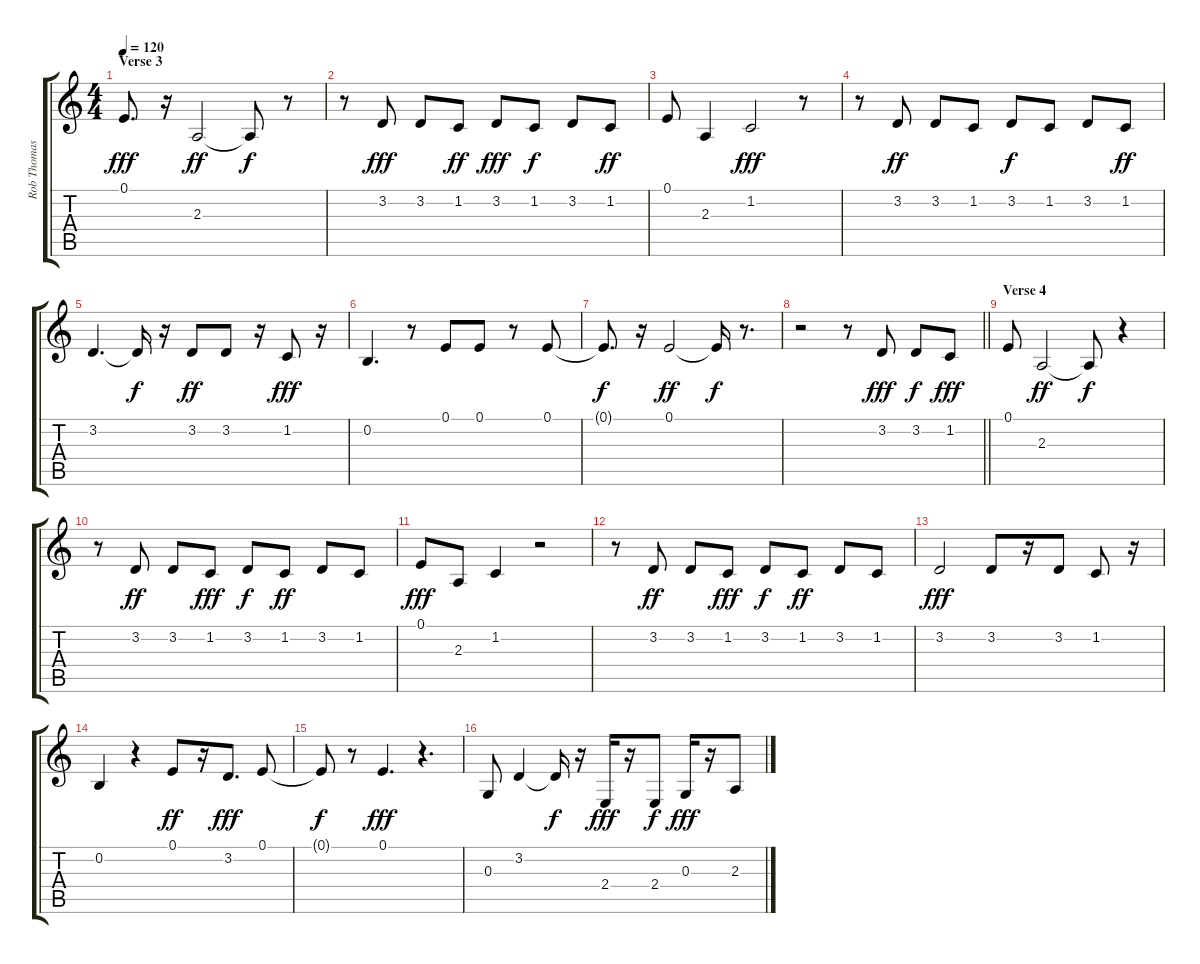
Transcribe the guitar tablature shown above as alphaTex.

\track ("Rob Thomas" "Rob Thomas") {instrument synthbrass1}
\staff {score tabs}
\tuning (E4 B3 G3 D3 A2 E2) {hide}
\ts (4 4)
\section ("" "Verse 3")
\tempo 120
\clef g2
\ks c
0.1.8{d dy fff} r.16 2.3.2{dy ff} 2.3{t}.8{dy f} r.8 |
r.8 3.2.8{dy fff} 3.2.8 1.2.8{dy ff} 3.2.8{dy fff} 1.2.8{dy f} 3.2.8 1.2.8{dy ff} |
0.1.8 2.3.4 1.2.2{dy fff} r.8 |
r.8 3.2.8{dy ff} 3.2.8 1.2.8 3.2.8{dy f} 1.2.8 3.2.8 1.2.8{dy ff} |
3.2.4{d} 3.2{t}.16{dy f} r.16 3.2.8{dy ff} 3.2.8 r.16 1.2.8{dy fff} r.16 |
0.2.4{d} r.8 0.1.8 0.1.8 r.8 0.1.8 |
0.1{t}.8{d dy f} r.16 0.1.2{dy ff} 0.1{t}.16{dy f} r.8{d} |
\barLineRight lightlight
r.2 r.8 3.2.8{dy fff} 3.2.8{dy f} 1.2.8{dy fff} |
\section ("" "Verse 4")
0.1.8 2.3.2{dy ff} 2.3{t}.8{dy f} r.4 |
r.8 3.2.8{dy ff} 3.2.8 1.2.8{dy fff} 3.2.8{dy f} 1.2.8{dy ff} 3.2.8 1.2.8 |
0.1.8{dy fff} 2.3.8 1.2.4 r.2 |
r.8 3.2.8{dy ff} 3.2.8 1.2.8{dy fff} 3.2.8{dy f} 1.2.8{dy ff} 3.2.8 1.2.8 |
3.2.2{dy fff} 3.2.8 r.16 3.2.8 1.2.8 r.16 |
0.2.4 r.4 0.1.8{dy ff} r.16 3.2.8{d dy fff} 0.1.8 |
0.1{t}.8{dy f} r.8 0.1.4{d dy fff} r.4{d} |
0.3.8 3.2.4 3.2{t}.16{dy f} r.16 2.4.16{dy fff} r.16 2.4.8{dy f} 0.3.16{dy fff} r.16 2.3.8
